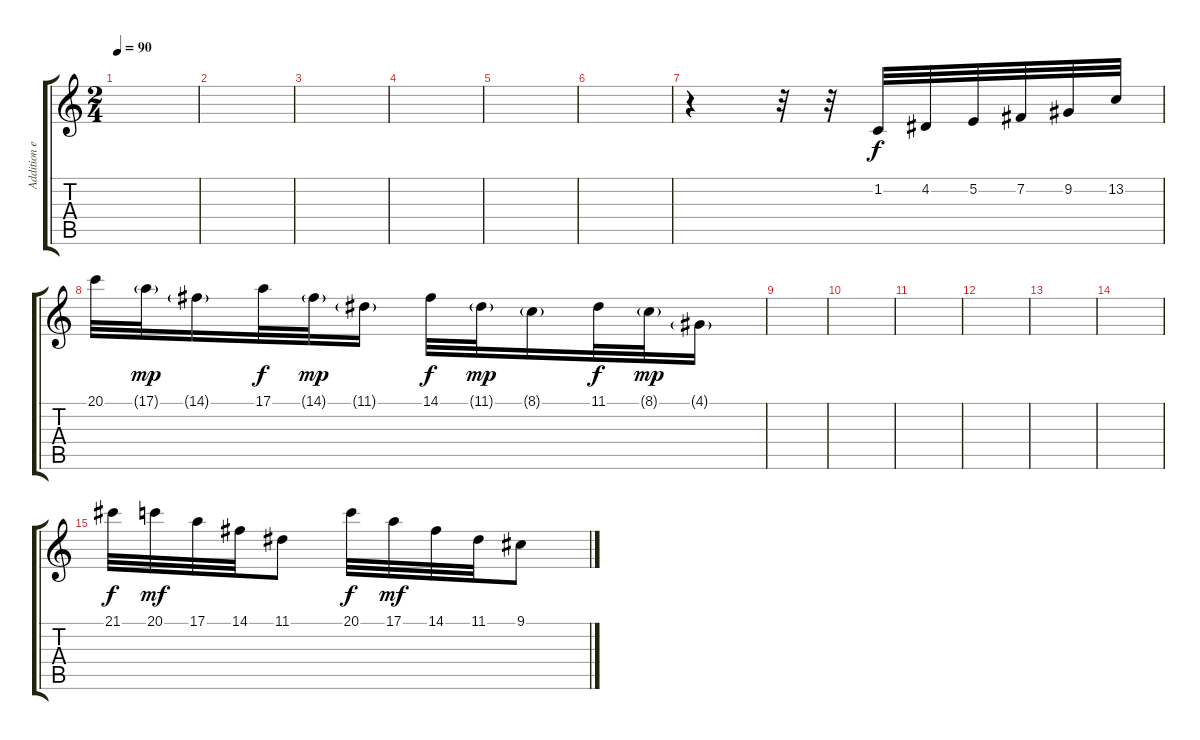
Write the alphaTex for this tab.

\track ("Addition effects + instruments" "Addition e") {instrument stringensemble1}
\staff {score tabs}
\tuning (E4 B3 G3 D3 A2 E2) {hide}
\ts (2 4)
\tempo 90
\clef g2
\ks c
|
|
|
|
|
|
r.4 r.32 r.32 1.2.32{dy f} 4.2.32 5.2.32 7.2.32 9.2.32 13.2.32 |
20.1.32 17.1{g}.32{dy mp} 14.1{g}.16 17.1.32{dy f} 14.1{g}.32{dy mp} 11.1{g}.16 14.1.32{dy f} 11.1{g}.32{dy mp} 8.1{g}.16 11.1.32{dy f} 8.1{g}.32{dy mp} 4.1{g}.16 |
|
|
|
|
|
|
21.1.32{dy f} 20.1.32{dy mf} 17.1.32 14.1.32 11.1.8 20.1.32{dy f} 17.1.32{dy mf} 14.1.32 11.1.32 9.1.8
